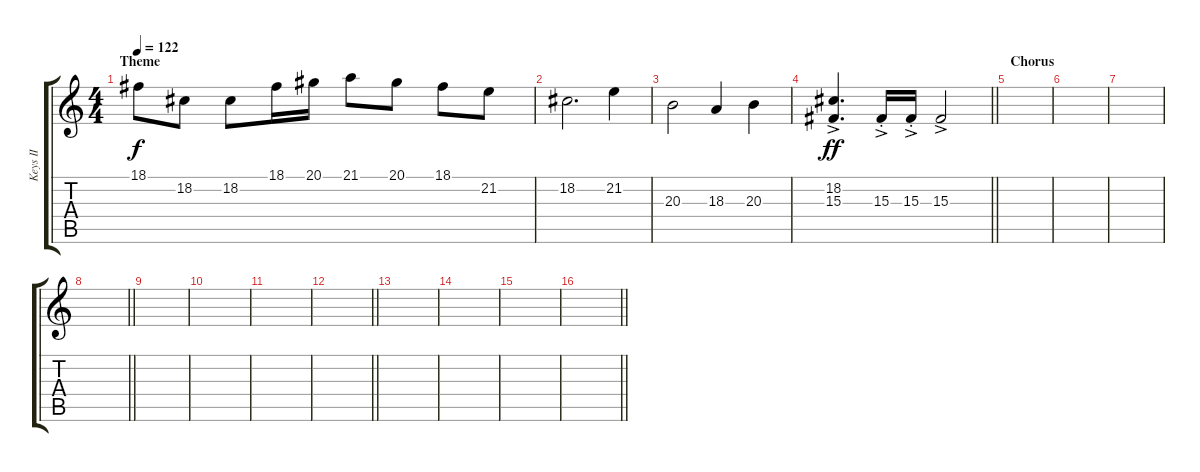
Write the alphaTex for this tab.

\track ("Keys II" "Keys II") {instrument flute}
\staff {score tabs}
\tuning (C4 G3 Eb3 Bb2 F2 C2) {hide}
\ts (4 4)
\section ("" "Theme")
\tempo 122
\clef g2
\ks c
18.1.8{dy f} 18.2.8 18.2.8 18.1.16 20.1.16 21.1.8 20.1.8 18.1.8 21.2.8 |
18.2.2{d} 21.2.4 |
20.3.2 18.3.4 20.3.4 |
\barLineRight lightlight
(18.2{ac} 15.3{ac}).4{d dy ff} 15.3{ac st}.16 15.3{ac st}.16 15.3{ac}.2 |
\section ("" "Chorus")
|
|
|
\barLineRight lightlight
|
\section ("" "")
|
|
|
\barLineRight lightlight
|
\section ("" "")
|
|
|
\barLineRight lightlight
